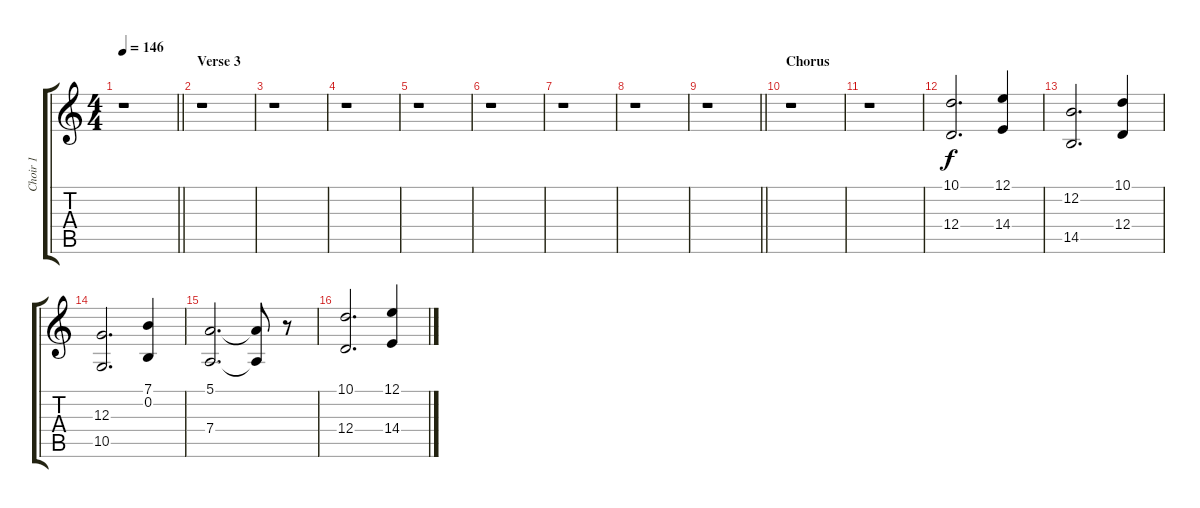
\track ("Choir 1" "Choir 1") {instrument choiraahs}
\staff {score tabs}
\tuning (E4 B3 G3 D3 A2 E2) {hide}
\ts (4 4)
\tempo 146
\clef g2
\barLineRight lightlight
\ks c
r.1{dy f} |
\section ("" "Verse 3")
r.1 |
r.1 |
r.1 |
r.1 |
r.1 |
r.1 |
r.1 |
\barLineRight lightlight
r.1 |
\section ("" "Chorus")
r.1 |
r.1 |
(10.1 12.4).2{d} (12.1 14.4).4 |
(12.2 14.5).2{d} (10.1 12.4).4 |
(12.3 10.5).2{d} (7.1 0.2).4 |
(5.1 7.4).2{d} (5.1{t} 7.4{t}).8 r.8 |
(10.1 12.4).2{d} (12.1 14.4).4
